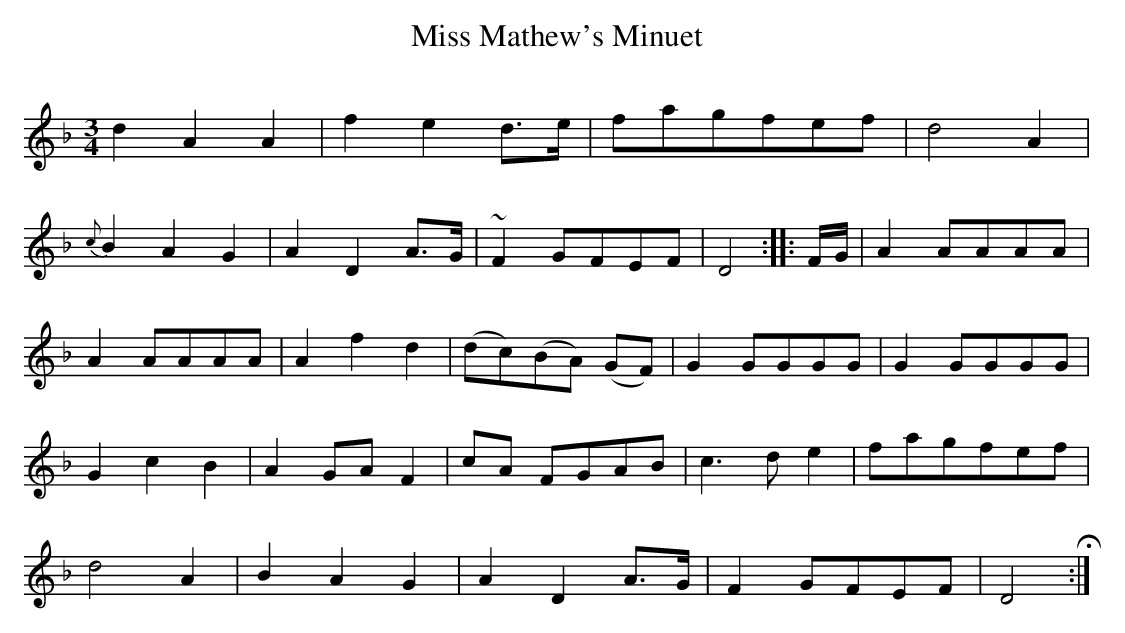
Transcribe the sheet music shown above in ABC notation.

X:1
T:Miss Mathew's Minuet
M:3/4
L:1/8
Q:”Moderato”
K:Dmin
d2A2A2|f2e2 d>e|fagfef|d4 A2|
{c}B2A2G2|A2D2 A>G|~F2 GFEF|D4::F/G/|A2 AAAA|
A2 AAAA|A2 f2d2|(dc)(BA) (GF)|G2 GGGG|G2 GGGG|
G2c2B2|A2 GA F2|cA FGAB|c3d e2|fagfef|
d4 A2|B2A2G2|A2D2 A>G|F2 GFEF|D4!fermata!:|]
